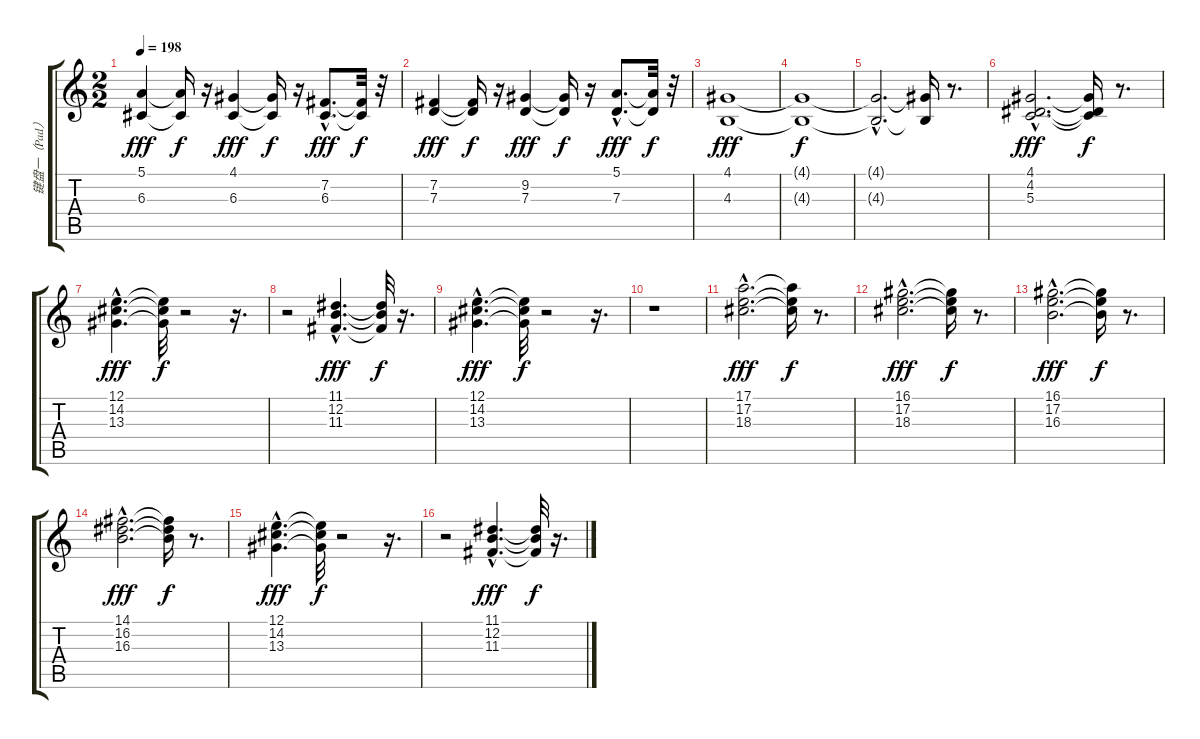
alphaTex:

\track ("键盘一（Pad）" "键盘一（Pad）") {instrument pad1newage}
\staff {score tabs}
\tuning (E4 B3 G3 D3 A2 E2) {hide}
\ts (2 2)
\tempo 198
\clef g2
\ks c
(5.1 6.3).4{dy fff} (5.1{t} 6.3{t}).16{dy f} r.16 (4.1 6.3).4{dy fff} (4.1{t} 6.3{t}).16{dy f} r.16 (7.2{hac} 6.3{hac}).8{d dy fff} (7.2{t} 6.3{t}).32{dy f} r.32 |
(7.2 7.3).4{dy fff} (7.2{t} 7.3{t}).16{dy f} r.16 (9.2 7.3).4{dy fff} (9.2{t} 7.3{t}).16{dy f} r.16 (5.1{hac} 7.3{hac}).8{d dy fff} (5.1{t} 7.3{t}).32{dy f} r.32 |
(4.1 4.3).1{dy fff} |
(4.1{t} 4.3{t}).1{dy f} |
(4.1{hac t} 4.3{hac t}).2{d} (4.1{t} 4.3{t}).16 r.8{d} |
(4.1{hac} 4.2{hac} 5.3{hac}).2{d dy fff} (4.1{t} 4.2{t} 5.3{t}).16{dy f} r.8{d} |
(12.1{hac} 14.2{hac} 13.3{hac}).4{d dy fff} (12.1{t} 14.2{t} 13.3{t}).32{dy f} r.2 r.16{d} |
r.2 (11.1{hac} 12.2{hac} 11.3{hac}).4{d dy fff} (11.1{t} 12.2{t} 11.3{t}).32{dy f} r.16{d} |
(12.1{hac} 14.2{hac} 13.3{hac}).4{d dy fff} (12.1{t} 14.2{t} 13.3{t}).32{dy f} r.2 r.16{d} |
r.1 |
(17.1{hac} 17.2{hac} 18.3{hac}).2{d dy fff} (17.1{t} 17.2{t} 18.3{t}).16{dy f} r.8{d} |
(16.1{hac} 17.2{hac} 18.3{hac}).2{d dy fff} (16.1{t} 17.2{t} 18.3{t}).16{dy f} r.8{d} |
(16.1{hac} 17.2{hac} 16.3{hac}).2{d dy fff} (16.1{t} 17.2{t} 16.3{t}).16{dy f} r.8{d} |
(14.1{hac} 16.2{hac} 16.3{hac}).2{d dy fff} (14.1{t} 16.2{t} 16.3{t}).16{dy f} r.8{d} |
(12.1{hac} 14.2{hac} 13.3{hac}).4{d dy fff} (12.1{t} 14.2{t} 13.3{t}).32{dy f} r.2 r.16{d} |
r.2 (11.1{hac} 12.2{hac} 11.3{hac}).4{d dy fff} (11.1{t} 12.2{t} 11.3{t}).32{dy f} r.16{d}
